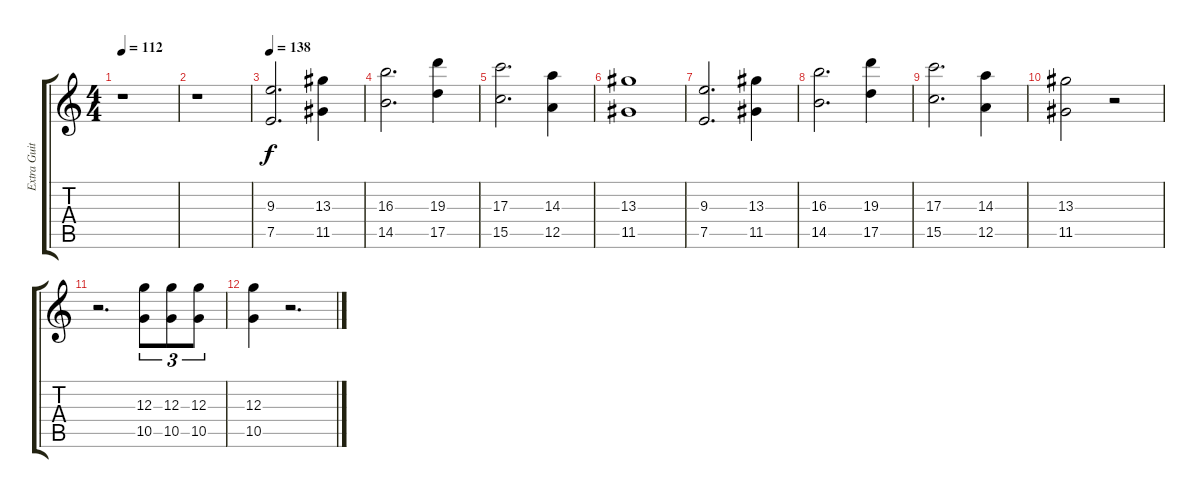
\track ("Extra Guitar" "Extra Guit") {instrument overdrivenguitar}
\staff {score tabs}
\tuning (E4 B3 G3 D3 A2 E2) {hide}
\ts (4 4)
\tempo 112
\clef g2
\ks c
r.1{dy f} |
r.1 |
\tempo 138
(9.3 7.5).2{d} (13.3 11.5).4 |
(16.3 14.5).2{d} (19.3 17.5).4 |
(17.3 15.5).2{d} (14.3 12.5).4 |
(13.3 11.5).1 |
(9.3 7.5).2{d} (13.3 11.5).4 |
(16.3 14.5).2{d} (19.3 17.5).4 |
(17.3 15.5).2{d} (14.3 12.5).4 |
(13.3 11.5).2 r.2 |
r.2{d} (12.3 10.5).8{tu (3 2)} (12.3 10.5).8{tu (3 2)} (12.3 10.5).8{tu (3 2)} |
(12.3 10.5).4 r.2{d}
